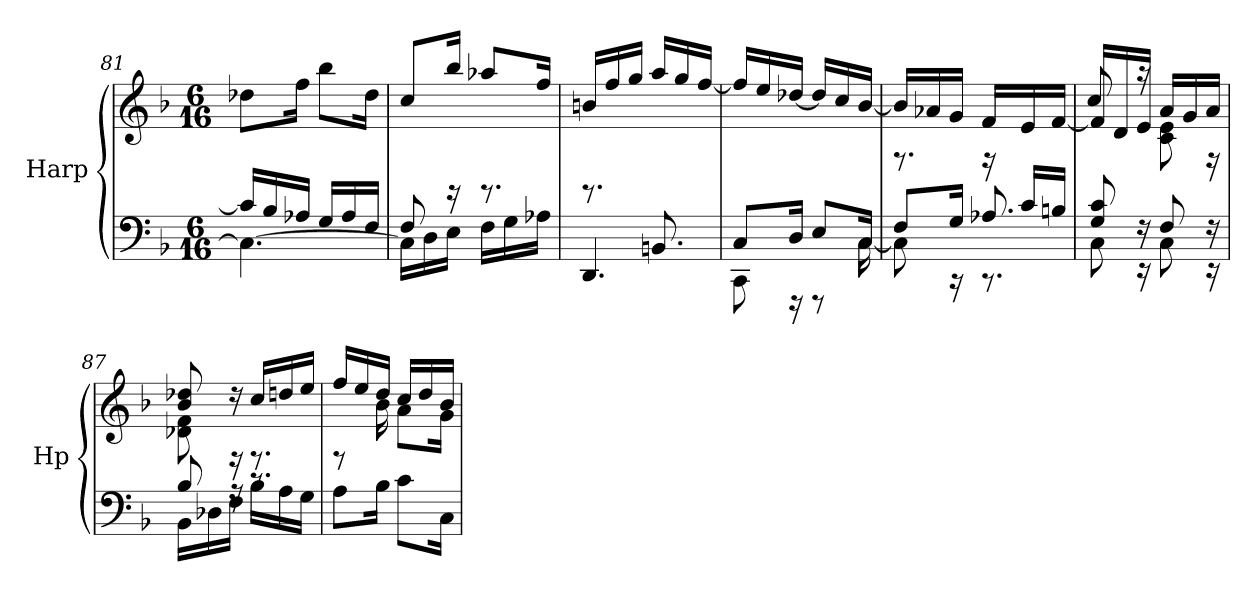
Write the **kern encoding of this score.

**kern	**kern
*part1	*part1
*staff2	*staff1
*I"Harp	*
*I'Hp	*
*clefF4	*clefG2
*k[b-]	*k[b-]
*M6/16	*M6/16
=81	=81
*^	*
4.C\_	16c/LL]	8dd-X\L
.	16B-/	.
.	16A-X/JJ	16ff\Jk
.	16G/LL	8bb-\L
.	16A-/	.
.	16F/JJ	16dd-\Jk
!!LO:LB:g=z
=82	=82	=82
*	*	*^
8F/	16C\LL]	8cc/L	8ryy
.	16D\	.	.
4ryy	16E\JJ	16bb-/Jk	16rGG
.	16F\LL	8aa-X/L	8.rGG
.	16G\	.	.
.	16A-X\JJ	16ff/Jk	.
=83	=83	=83	=83
8.ryy	4.DD/	16bn/LL	8.rGG
.	.	16ff/	.
.	.	16gg/JJ	.
8.BBn/	.	16aa/LL	8.ryy
.	.	16gg/	.
.	.	[16ff/JJ	.
*	*	*v	*v
=84	=84	=84
8C/L	8CC\	16ff/LL]
.	.	16ee/
16D/Jk	16rFFF	[16dd-X/JJ
8E/L	8rFFF	16dd-/LL]
.	.	16cc/
16C/Jk	[16C\	[16b-/JJ
=85	=85	=85
*	*^	*^
8F/L	4ryy	8C\]	16b-/LL]	8.rF
.	.	.	16a-X/	.
16G/Jk	.	16rCC	16g/JJ	.
8.A-X/	.	8.rCC	16f/LL	16rF
.	16c/LL	.	16e/	8ryy
.	16Bn/JJ	.	[16f/JJ	.
*	*v	*v	*	*
=86	=86	=86	=86
8G/ 8c/	8C\	16f/LL]	8cc/
.	.	16d/	.
16rF	16rEE	16e/JJ	16raa
8F/	8C\	16a/LL	8c\ 8e\
.	.	16g/	.
16rF	16rEE	16a/JJ	16rF
=87	=87	=87	=87
16BB-\LL	8B-/	8b-/ 8dd-X/	8d-X\ 8f\
16D-X\	.	.	.
16F\JJ	16rA	16rdd	16rF
16B-\LL	8.rc	16cc/LL	8.rF
16A\	.	16ddn/	.
16G\JJ	.	16ee/JJ	.
*v	*v	*	*
!!LO:LB:g=z	!!
=88	=88	=88
8A\L	16ff/LL	8rF
.	16ee/	.
16B-\Jk	16dd/JJ	16b-\
8c\L	16cc/LL	8a\L
.	16dd/	.
16C\Jk	16b-/JJ	16g\Jk
*	*v	*v
=	=
*-	*-
